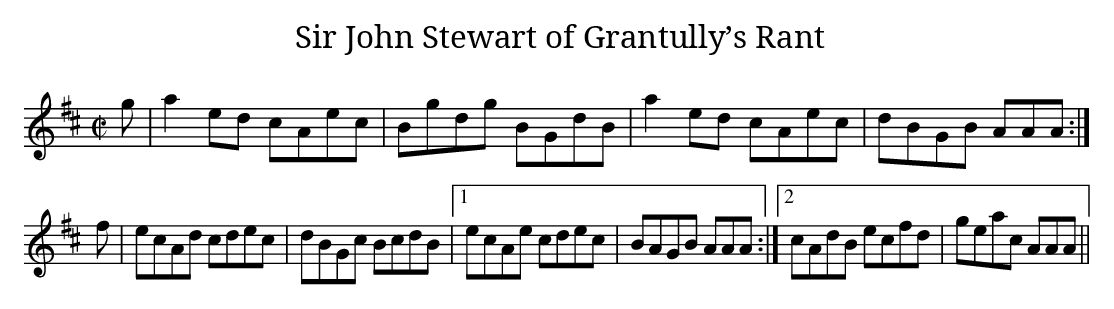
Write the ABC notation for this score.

X:1
T:Sir John Stewart of Grantully’s Rant
M:C|
L:1/8
K:Amix
g|a2 ed cAec|Bgdg BGdB|a2 ed cAec|dBGB AAA:|
f|ecAd cdec|dBGc BcdB|1ecAe cdec|BAGB AAA:|2cAdB ecfd|geac AAA||
